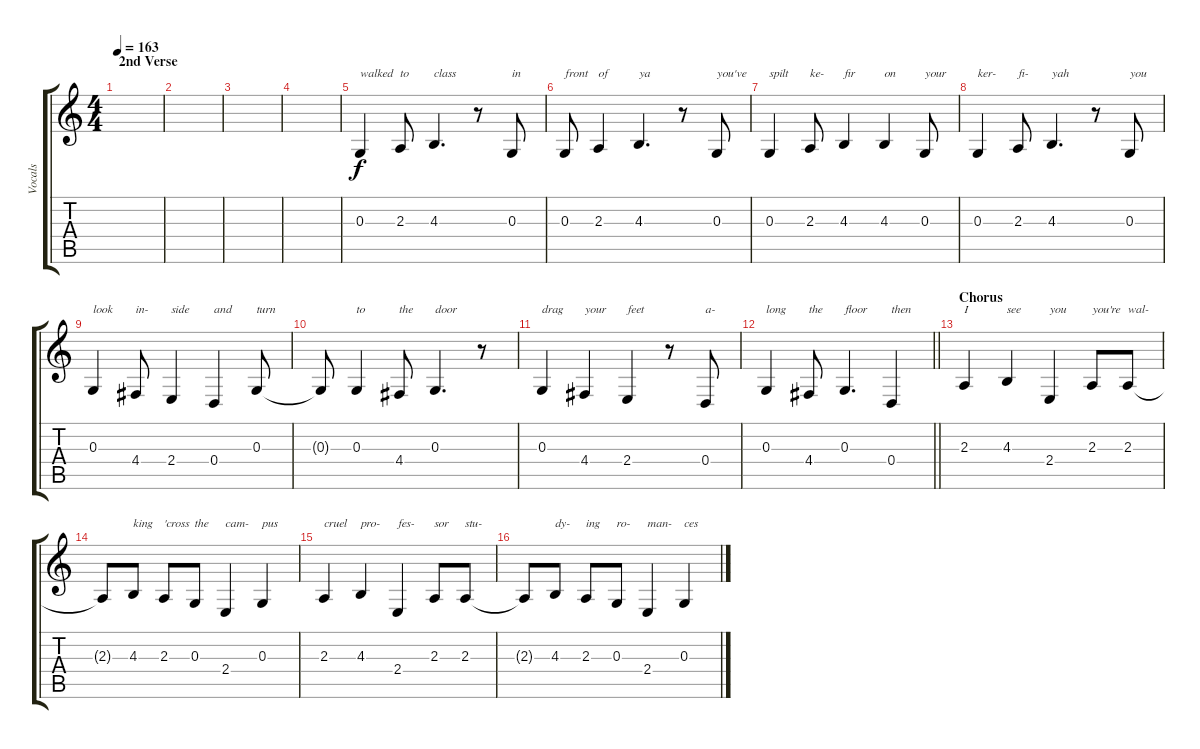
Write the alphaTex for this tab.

\track ("Vocals" "Vocals") {instrument lead6voice}
\staff {score tabs}
\tuning (E4 B3 G3 D3 A2 E2) {hide}
\ts (4 4)
\section ("" "2nd Verse")
\tempo 163
\clef g2
\ks c
|
|
|
|
0.3.4{txt "walked"} 2.3.8{txt "to"} 4.3.4{d txt "class"} r.8 0.3.8{txt "in"} |
0.3.8{txt "front"} 2.3.4{txt "of"} 4.3.4{d txt "ya"} r.8 0.3.8{txt "you've"} |
0.3.4{txt "spilt"} 2.3.8{txt "ke-"} 4.3.4{txt "fir"} 4.3.4{txt "on"} 0.3.8{txt "your"} |
0.3.4{txt "ker-"} 2.3.8{txt "fi-"} 4.3.4{d txt "yah"} r.8 0.3.8{txt "you"} |
0.3.4{txt "look"} 4.4.8{txt "in-"} 2.4.4{txt "side"} 0.4.4{txt "and"} 0.3.8{txt "turn"} |
0.3{t}.8 0.3.4{txt "to"} 4.4.8{txt "the"} 0.3.4{d txt "door"} r.8 |
0.3.4{txt "drag"} 4.4.4{txt "your"} 2.4.4{txt "feet"} r.8 0.4.8{txt "a-"} |
\barLineRight lightlight
0.3.4{txt "long"} 4.4.8{txt "the"} 0.3.4{d txt "floor"} 0.4.4{txt "then"} |
\section ("" "Chorus")
2.3.4{txt "I"} 4.3.4{txt "see"} 2.4.4{txt "you"} 2.3.8{txt "you're"} 2.3.8{txt "wal-"} |
2.3{t}.8 4.3.8{txt "king"} 2.3.8{txt "'cross"} 0.3.8{txt "the"} 2.4.4{txt "cam-"} 0.3.4{txt "pus"} |
2.3.4{txt "cruel"} 4.3.4{txt "pro-"} 2.4.4{txt "fes-"} 2.3.8{txt "sor"} 2.3.8{txt "stu-"} |
2.3{t}.8 4.3.8{txt "dy-"} 2.3.8{txt "ing"} 0.3.8{txt "ro-"} 2.4.4{txt "man-"} 0.3.4{txt "ces"}
